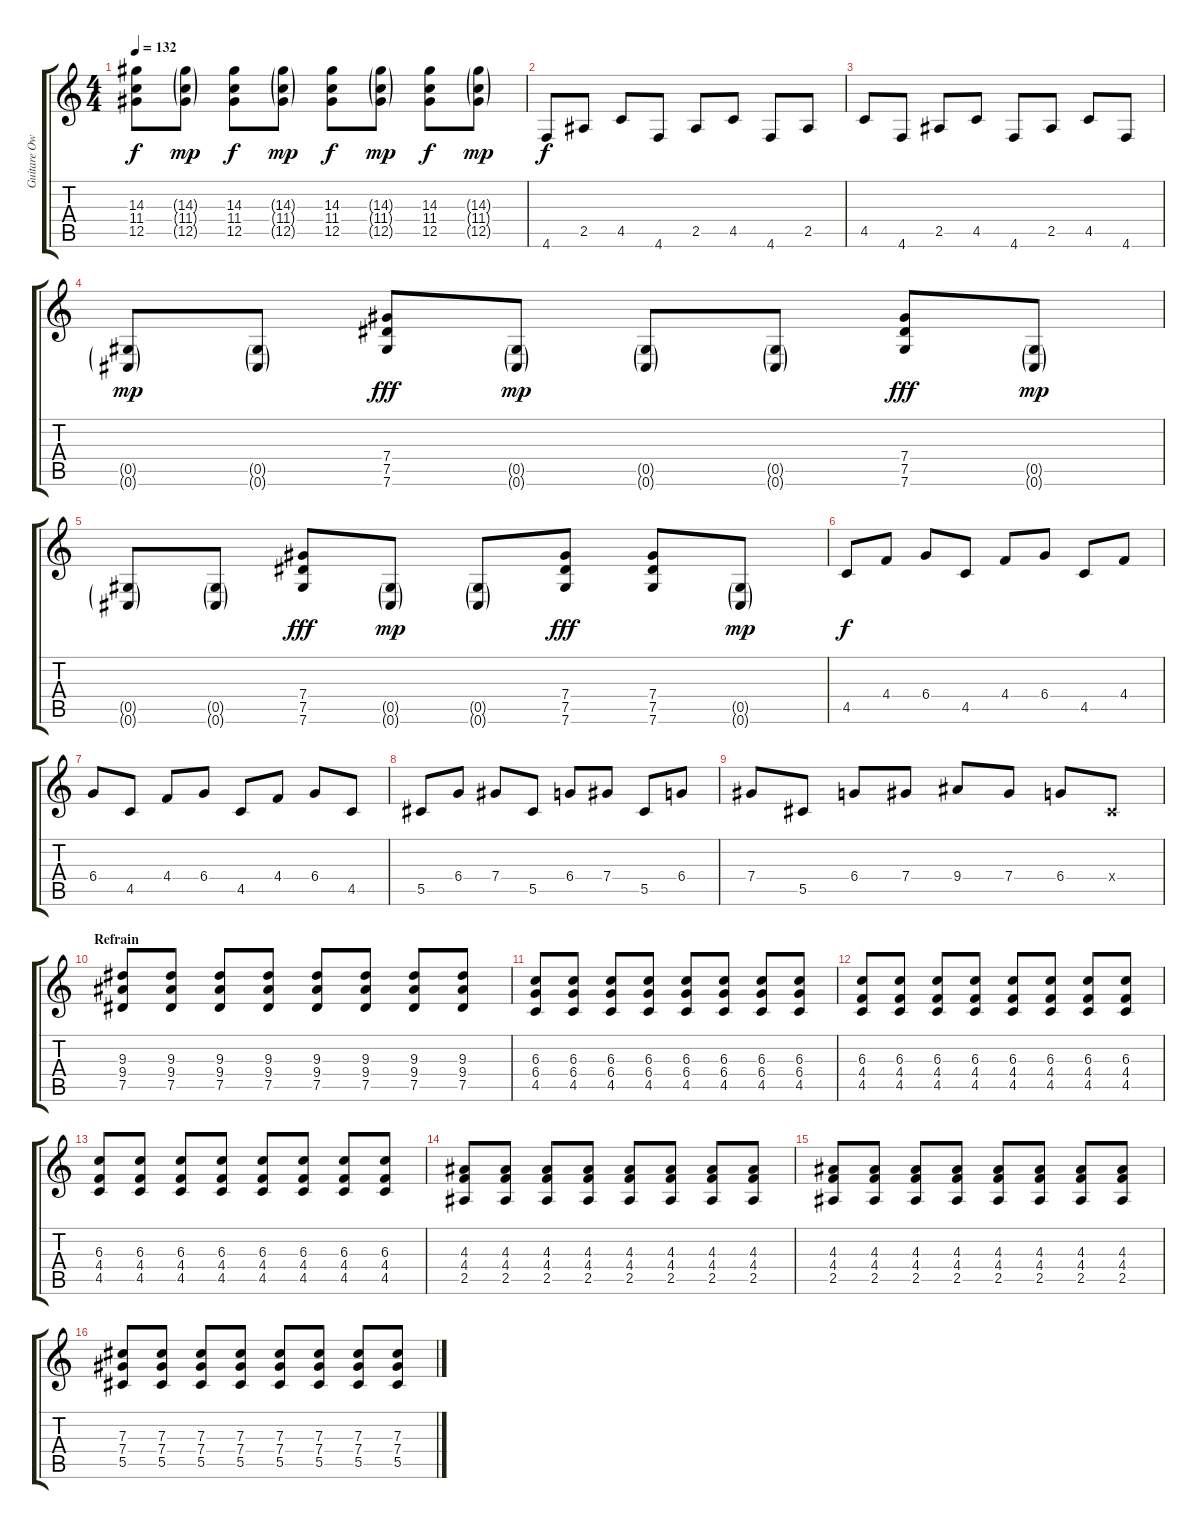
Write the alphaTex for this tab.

\track ("Guitare Owen" "Guitare Ow") {instrument overdrivenguitar}
\staff {score tabs}
\tuning (Eb4 Bb3 Gb3 Db3 Ab2 Db2) {hide}
\ts (4 4)
\tempo 132
\clef g2
\ks c
(14.3 11.4 12.5).8{dy f} (14.3{g} 11.4{g} 12.5{g}).8{dy mp} (14.3 11.4 12.5).8{dy f} (14.3{g} 11.4{g} 12.5{g}).8{dy mp} (14.3 11.4 12.5).8{dy f} (14.3{g} 11.4{g} 12.5{g}).8{dy mp} (14.3 11.4 12.5).8{dy f} (14.3{g} 11.4{g} 12.5{g}).8{dy mp} |
4.6.8{dy f volume 16} 2.5.8 4.5.8 4.6.8 2.5.8 4.5.8 4.6.8 2.5.8 |
4.5.8 4.6.8 2.5.8 4.5.8 4.6.8 2.5.8 4.5.8 4.6.8 |
(0.5{g} 0.6{g}).8{dy mp} (0.5{g} 0.6{g}).8 (7.4 7.5 7.6).8{dy fff} (0.5{g} 0.6{g}).8{dy mp} (0.5{g} 0.6{g}).8 (0.5{g} 0.6{g}).8 (7.4 7.5 7.6).8{dy fff} (0.5{g} 0.6{g}).8{dy mp} |
(0.5{g} 0.6{g}).8 (0.5{g} 0.6{g}).8 (7.4 7.5 7.6).8{dy fff} (0.5{g} 0.6{g}).8{dy mp} (0.5{g} 0.6{g}).8 (7.4 7.5 7.6).8{dy fff} (7.4 7.5 7.6).8 (0.5{g} 0.6{g}).8{dy mp} |
4.5.8{dy f} 4.4.8 6.4.8 4.5.8 4.4.8 6.4.8 4.5.8 4.4.8 |
6.4.8 4.5.8 4.4.8 6.4.8 4.5.8 4.4.8 6.4.8 4.5.8 |
5.5.8 6.4.8 7.4.8 5.5.8 6.4.8 7.4.8 5.5.8 6.4.8 |
7.4.8 5.5.8 6.4.8 7.4.8 9.4.8 7.4.8 6.4.8 0.4{x}.8 |
\section ("" "Refrain")
(9.3 9.4 7.5).8{volume 11} (9.3 9.4 7.5).8 (9.3 9.4 7.5).8 (9.3 9.4 7.5).8 (9.3 9.4 7.5).8 (9.3 9.4 7.5).8 (9.3 9.4 7.5).8 (9.3 9.4 7.5).8 |
(6.3 6.4 4.5).8 (6.3 6.4 4.5).8 (6.3 6.4 4.5).8 (6.3 6.4 4.5).8 (6.3 6.4 4.5).8 (6.3 6.4 4.5).8 (6.3 6.4 4.5).8 (6.3 6.4 4.5).8 |
(6.3 4.4 4.5).8 (6.3 4.4 4.5).8 (6.3 4.4 4.5).8 (6.3 4.4 4.5).8 (6.3 4.4 4.5).8 (6.3 4.4 4.5).8 (6.3 4.4 4.5).8 (6.3 4.4 4.5).8 |
(6.3 4.4 4.5).8 (6.3 4.4 4.5).8 (6.3 4.4 4.5).8 (6.3 4.4 4.5).8 (6.3 4.4 4.5).8 (6.3 4.4 4.5).8 (6.3 4.4 4.5).8 (6.3 4.4 4.5).8 |
(4.3 4.4 2.5).8 (4.3 4.4 2.5).8 (4.3 4.4 2.5).8 (4.3 4.4 2.5).8 (4.3 4.4 2.5).8 (4.3 4.4 2.5).8 (4.3 4.4 2.5).8 (4.3 4.4 2.5).8 |
(4.3 4.4 2.5).8 (4.3 4.4 2.5).8 (4.3 4.4 2.5).8 (4.3 4.4 2.5).8 (4.3 4.4 2.5).8 (4.3 4.4 2.5).8 (4.3 4.4 2.5).8 (4.3 4.4 2.5).8 |
(7.3 7.4 5.5).8 (7.3 7.4 5.5).8 (7.3 7.4 5.5).8 (7.3 7.4 5.5).8 (7.3 7.4 5.5).8 (7.3 7.4 5.5).8 (7.3 7.4 5.5).8 (7.3 7.4 5.5).8
